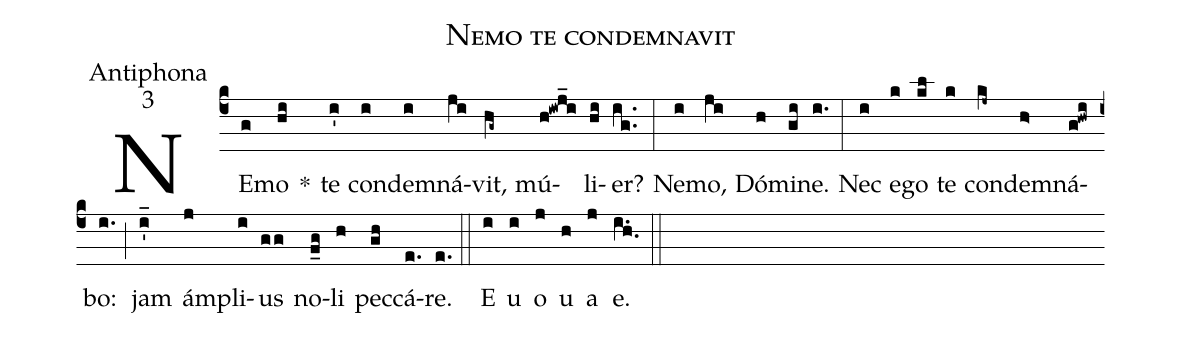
name:Nemo te condemnavit;
office-part:Antiphona;
mode:3;
%%
(c4) NE(g)mo(hi) *() te(i') con(i)de(i)mná(ji)vit,(hg~) mú(h!iwj_i)li(hi)er?(ig..) (:) Ne(i)mo,(ji) Dó(h)mi(gi)ne.(i.) (:) Nec(i) e(k)go(kl) te(k) con(kj~)de(h>)mná(g!hwi)bo:(i.) (;) jam(i_') ám(j)pli(i)us(gg) no(f_g)li(h) pec(gh)cá(e.)re.(e.) (::) E(i) u(i) o(j) u(h) a(j) e.(i.h.) (::)
